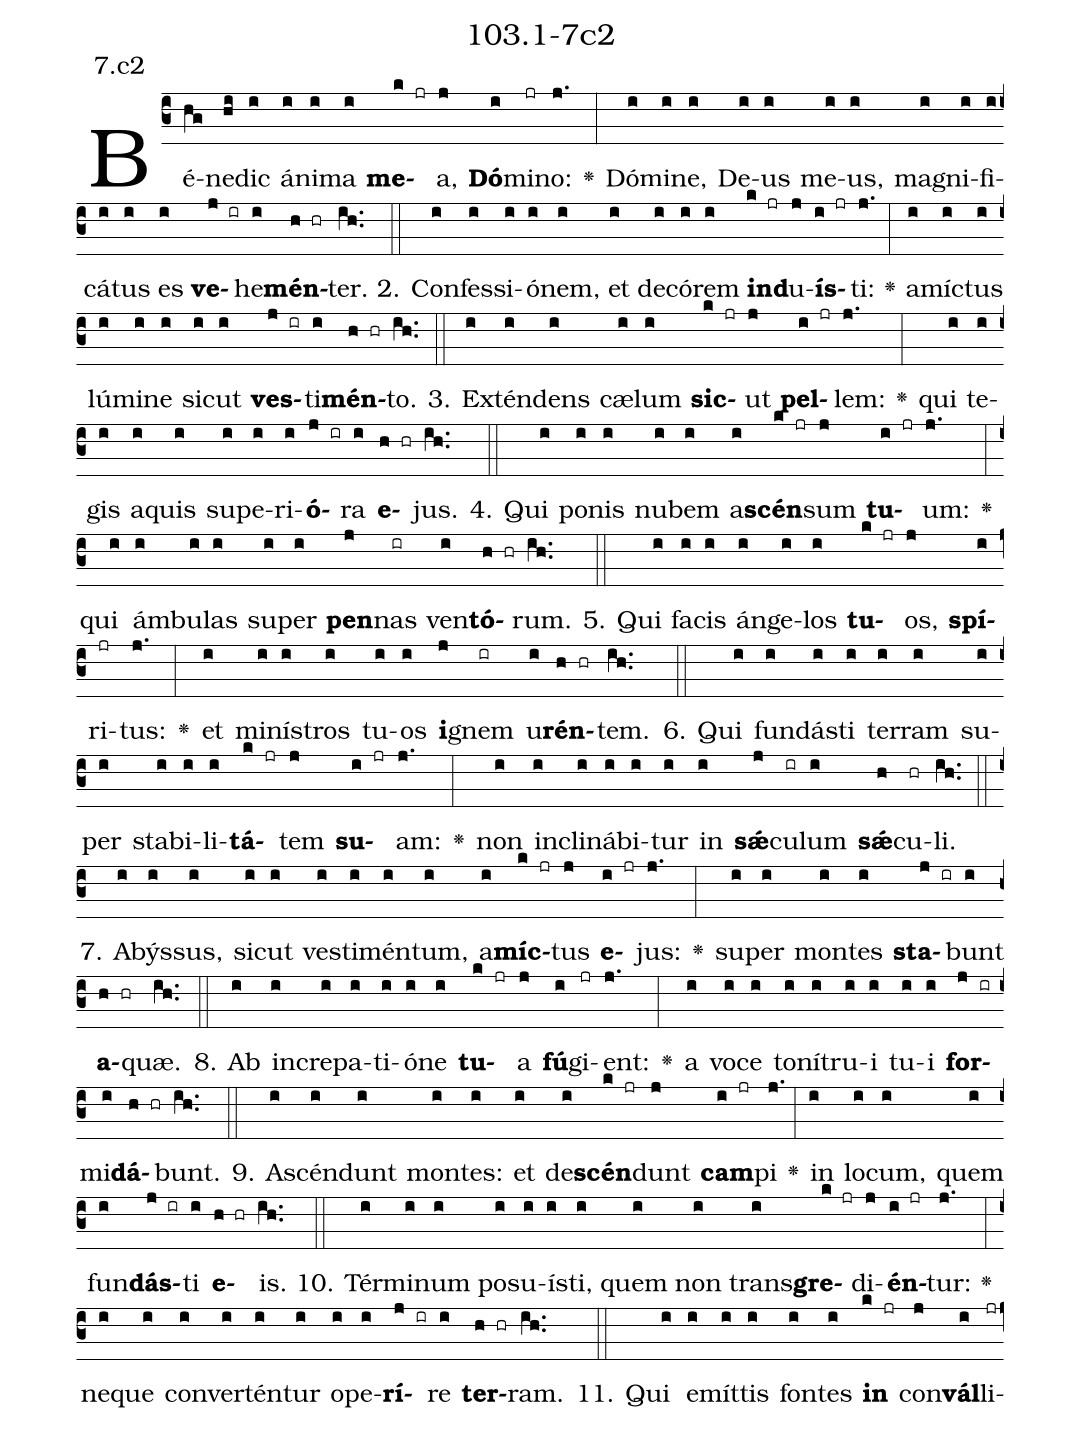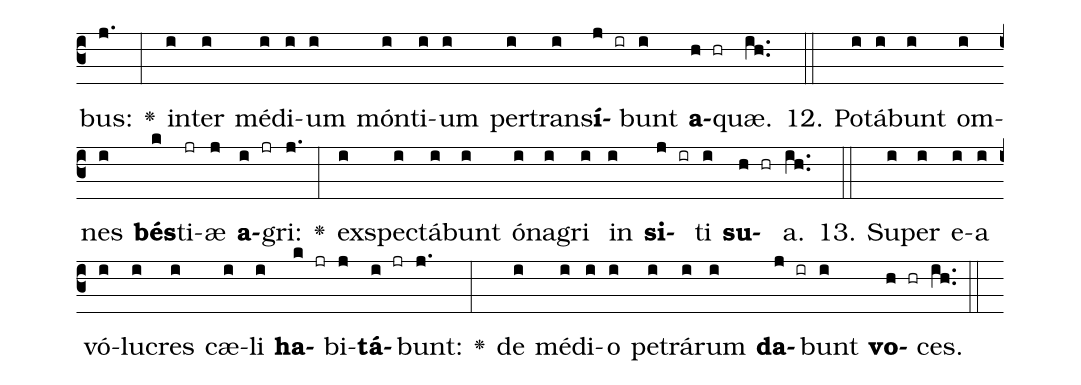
name: 103.1-7c2;
annotation: 7.c2;
%%
(c3)Bé(hg)ne(hi)dic(i) á(i)ni(i)ma(i) <b>me</b>(k jr)a,(j) <b>Dó</b>(i)mi(jr)no:(j.) <v>\greheightstar</v>(:) Dó(i)mi(i)ne,(i) De(i)us(i) me(i)us,(i) ma(i)gni(i)fi(i)cá(i)tus(i) es(i) <b>ve</b>(j ir)he(i)<b>mén</b>(h hr)ter.(ih..) (::)
2. Con(i)fes(i)si(i)ó(i)nem,(i) et(i) de(i)có(i)rem(i) <b>ind</b>(k jr)u(j)<b>ís</b>(i jr)ti:(j.) <v>\greheightstar</v>(:) a(i)míc(i)tus(i) lú(i)mi(i)ne(i) sic(i)ut(i) <b>ves</b>(j ir)ti(i)<b>mén</b>(h hr)to.(ih..) (::)
3. Ex(i)tén(i)dens(i) cæ(i)lum(i) <b>sic</b>(k jr)ut(j) <b>pel</b>(i jr)lem:(j.) <v>\greheightstar</v>(:) qui(i) te(i)gis(i) a(i)quis(i) su(i)pe(i)ri(i)<b>ó</b>(j ir)ra(i) <b>e</b>(h hr)jus.(ih..) (::)
4. Qui(i) po(i)nis(i) nu(i)bem(i) a(i)<b>scén</b>(k jr)sum(j) <b>tu</b>(i jr)um:(j.) <v>\greheightstar</v>(:) qui(i) ám(i)bu(i)las(i) su(i)per(i) <b>pen</b>(j)nas(ir) ven(i)<b>tó</b>(h hr)rum.(ih..) (::)
5. Qui(i) fa(i)cis(i) án(i)ge(i)los(i) <b>tu</b>(k jr)os,(j) <b>spí</b>(i)ri(jr)tus:(j.) <v>\greheightstar</v>(:) et(i) mi(i)nís(i)tros(i) tu(i)os(i) <b>i</b>(j)gnem(ir) u(i)<b>rén</b>(h hr)tem.(ih..) (::)
6. Qui(i) fun(i)dás(i)ti(i) ter(i)ram(i) su(i)per(i) sta(i)bi(i)li(i)<b>tá</b>(k jr)tem(j) <b>su</b>(i jr)am:(j.) <v>\greheightstar</v>(:) non(i) in(i)cli(i)ná(i)bi(i)tur(i) in(i) <b>sǽ</b>(j)cu(ir)lum(i) <b>sǽ</b>(h)cu(hr)li.(ih..) (::)
7. A(i)býs(i)sus,(i) sic(i)ut(i) ves(i)ti(i)mén(i)tum,(i) a(i)<b>míc</b>(k jr)tus(j) <b>e</b>(i jr)jus:(j.) <v>\greheightstar</v>(:) su(i)per(i) mon(i)tes(i) <b>sta</b>(j ir)bunt(i) <b>a</b>(h hr)quæ.(ih..) (::)
8. Ab(i) in(i)cre(i)pa(i)ti(i)ó(i)ne(i) <b>tu</b>(k jr)a(j) <b>fú</b>(i)gi(jr)ent:(j.) <v>\greheightstar</v>(:) a(i) vo(i)ce(i) to(i)ní(i)tru(i)i(i) tu(i)i(i) <b>for</b>(j ir)mi(i)<b>dá</b>(h hr)bunt.(ih..) (::)
9. A(i)scén(i)dunt(i) mon(i)tes:(i) et(i) de(i)<b>scén</b>(k jr)dunt(j) <b>cam</b>(i jr)pi(j.) <v>\greheightstar</v>(:) in(i) lo(i)cum,(i) quem(i) fun(i)<b>dás</b>(j ir)ti(i) <b>e</b>(h hr)is.(ih..) (::)
10. Tér(i)mi(i)num(i) po(i)su(i)ís(i)ti,(i) quem(i) non(i) trans(i)<b>gre</b>(k jr)di(j)<b>én</b>(i jr)tur:(j.) <v>\greheightstar</v>(:) ne(i)que(i) con(i)ver(i)tén(i)tur(i) o(i)pe(i)<b>rí</b>(j ir)re(i) <b>ter</b>(h hr)ram.(ih..) (::)
11. Qui(i) e(i)mít(i)tis(i) fon(i)tes(i) <b>in</b>(k jr) con(j)<b>vál</b>(i)li(jr)bus:(j.) <v>\greheightstar</v>(:) in(i)ter(i) mé(i)di(i)um(i) món(i)ti(i)um(i) per(i)trans(i)<b>í</b>(j ir)bunt(i) <b>a</b>(h hr)quæ.(ih..) (::)
12. Po(i)tá(i)bunt(i) om(i)nes(i) <b>bés</b>(k)ti(jr)æ(j) <b>a</b>(i jr)gri:(j.) <v>\greheightstar</v>(:) ex(i)spec(i)tá(i)bunt(i) ó(i)na(i)gri(i) in(i) <b>si</b>(j ir)ti(i) <b>su</b>(h hr)a.(ih..) (::)
13. Su(i)per(i) e(i)a(i) vó(i)lu(i)cres(i) cæ(i)li(i) <b>ha</b>(k jr)bi(j)<b>tá</b>(i jr)bunt:(j.) <v>\greheightstar</v>(:) de(i) mé(i)di(i)o(i) pe(i)trá(i)rum(i) <b>da</b>(j ir)bunt(i) <b>vo</b>(h hr)ces.(ih..) (::)
